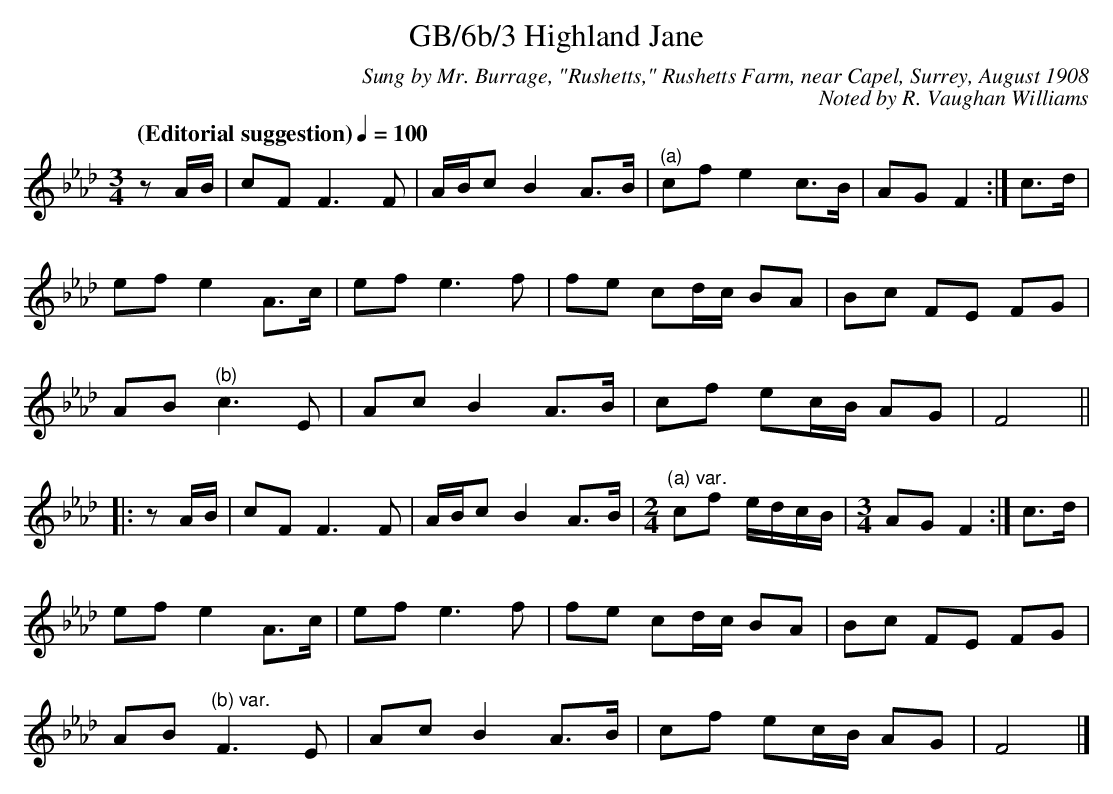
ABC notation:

X:1
T:GB/6b/3 Highland Jane
C:Sung by Mr. Burrage, "Rushetts," Rushetts Farm, near Capel, Surrey, August 1908
C:Noted by R. Vaughan Williams
L:1/8
M:3/4
Q:"(Editorial suggestion)" 1/4=100
K:Faeo
z A/B/ | cF F3 F | A/B/c B2 A>B | "^(a)"cf e2 c>B | AG F2 :|c>d |
ef e2 A>c | ef e3 f | fe cd/c/ BA | Bc FE FG |
AB"^(b)" c3 E | Ac B2 A>B | cf ec/B/ AG | F4||
|: z A/B/ | cF F3 F | A/B/c B2 A>B |[M:2/4]"^(a) var."cf e/d/c/B/ |[M:3/4] AG F2 :| c>d |
ef e2 A>c | ef e3 f | fe cd/c/ BA | Bc FE FG |
AB"^(b) var." F3 E | Ac B2 A>B | cf ec/B/ AG | F4 |]
